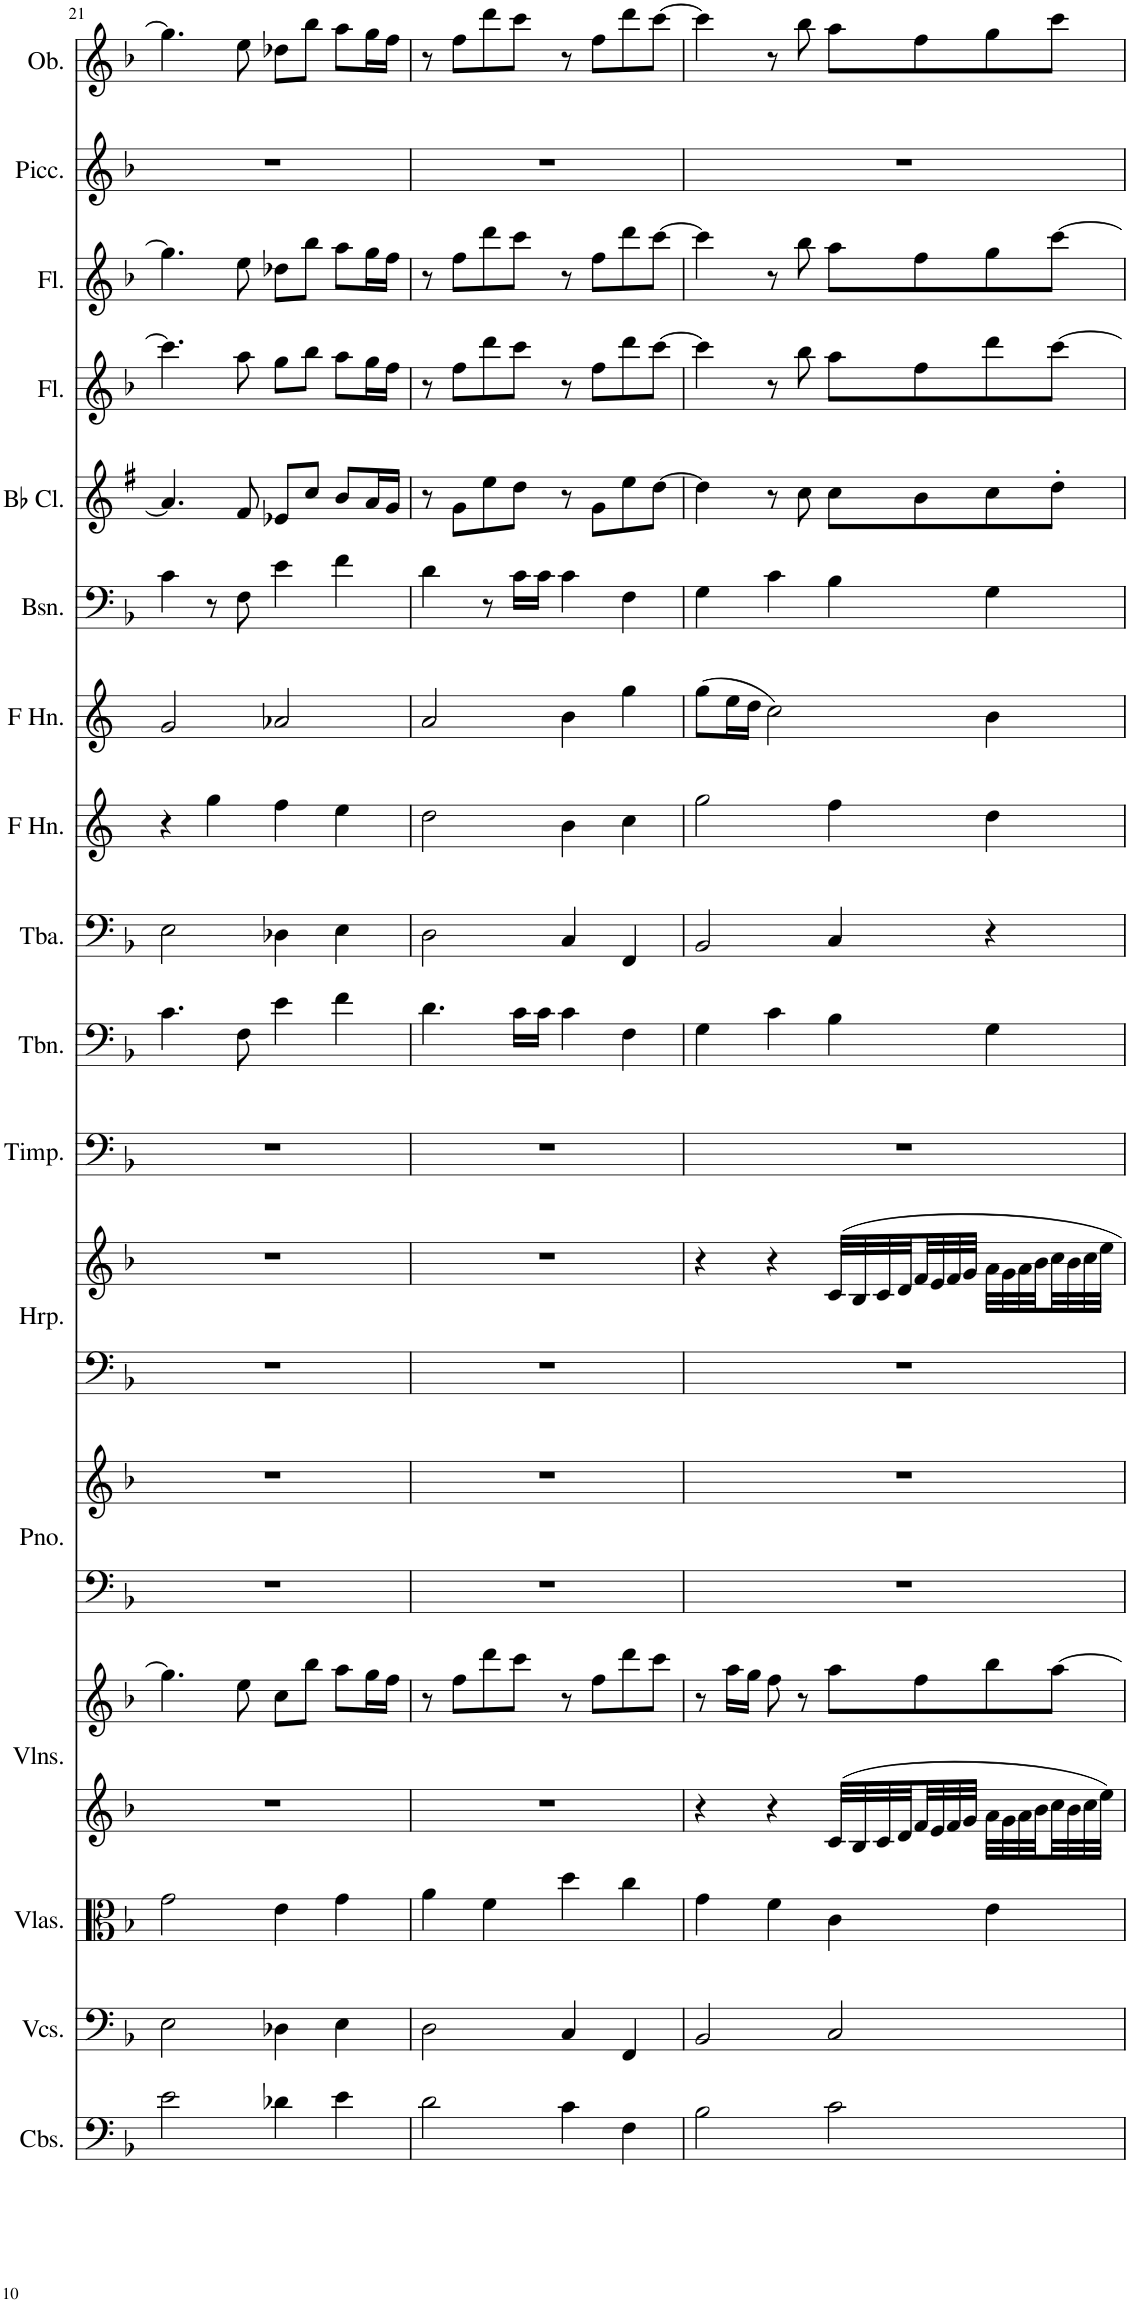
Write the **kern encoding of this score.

**kern	**kern	**kern	**kern	**kern	**kern	**kern	**kern	**kern	**kern	**kern	**kern	**kern	**kern	**kern	**kern	**kern	**kern	**kern	**kern
*part17	*part16	*part15	*part14	*part14	*part13	*part13	*part12	*part12	*part11	*part10	*part9	*part8	*part7	*part6	*part5	*part4	*part3	*part2	*part1
*staff20	*staff19	*staff18	*staff17	*staff16	*staff15	*staff14	*staff13	*staff12	*staff11	*staff10	*staff9	*staff8	*staff7	*staff6	*staff5	*staff4	*staff3	*staff2	*staff1
*I"Contrabasses	*I"Violoncellos	*I"Violas	*I"Violins	*	*I"Piano	*	*I"Harp	*	*I"Timpani	*I"Trombone	*I"Tuba	*I"Horn in F	*I"Horn in F	*I"Bassoon	*I"Bb Clarinet	*I"Flute	*I"Flute	*I"Piccolo	*I"Oboe
*I'Cbs.	*I'Vcs.	*I'Vlas.	*I'Vlns.	*	*I'Pno.	*	*I'Hrp.	*	*I'Timp.	*I'Tbn.	*I'Tba.	*	*	*I'Bsn.	*I'Bb Cl.	*I'Fl.	*I'Fl.	*I'Picc.	*I'Ob.
!!LO:PB:g=z
*clefF4	*clefF4	*clefC3	*clefG2	*clefG2	*clefF4	*clefG2	*clefF4	*clefG2	*clefF4	*clefF4	*clefF4	*clefG2	*clefG2	*clefF4	*clefG2	*clefG2	*clefG2	*clefG2	*clefG2
*Trd7c12	*	*	*	*	*	*	*	*	*	*	*	*Trd4c7	*Trd4c7	*	*Trd1c2	*	*	*Trd-7c-12	*
*k[b-]	*k[b-]	*k[b-]	*k[b-]	*k[b-]	*k[b-]	*k[b-]	*k[b-]	*k[b-]	*k[b-]	*k[b-]	*k[b-]	*k[]	*k[]	*k[b-]	*k[f#]	*k[b-]	*k[b-]	*k[b-]	*k[b-]
*M4/4	*M4/4	*M4/4	*M4/4	*M4/4	*M4/4	*M4/4	*M4/4	*M4/4	*M4/4	*M4/4	*M4/4	*M4/4	*M4/4	*M4/4	*M4/4	*M4/4	*M4/4	*M4/4	*M4/4
=21	=21	=21	=21	=21	=21	=21	=21	=21	=21	=21	=21	=21	=21	=21	=21	=21	=21	=21	=21
2e\	2E\	2g\	1r	4.gg\]	1r	1r	1r	1r	1r	4.c\	2E\	4r	2g/	4c\	4.a/]	4.ccc\]	4.gg\]	1r	4.gg\]
.	.	.	.	.	.	.	.	.	.	.	.	4gg\	.	8r	.	.	.	.	.
.	.	.	.	8ee\	.	.	.	.	.	8F\	.	.	.	8F\	8f#/	8aa\	8ee\	.	8ee\
4d-X\	4D-X\	4e\	.	8cc\L	.	.	.	.	.	4e\	4D-X\	4ff\	2a-X/	4e\	8e-X/L	8gg\L	8dd-X\L	.	8dd-X\L
.	.	.	.	8bb-\J	.	.	.	.	.	.	.	.	.	.	8cc/J	8bb-\J	8bb-\J	.	8bb-\J
4e\	4E\	4g\	.	8aa\L	.	.	.	.	.	4f\	4E\	4ee\	.	4f\	8b/L	8aa\L	8aa\L	.	8aa\L
.	.	.	.	16gg\L	.	.	.	.	.	.	.	.	.	.	16a/L	16gg\L	16gg\L	.	16gg\L
.	.	.	.	16ff\JJ	.	.	.	.	.	.	.	.	.	.	16g/JJ	16ff\JJ	16ff\JJ	.	16ff\JJ
=22	=22	=22	=22	=22	=22	=22	=22	=22	=22	=22	=22	=22	=22	=22	=22	=22	=22	=22	=22
2d\	2D\	4a\	1r	8r	1r	1r	1r	1r	1r	4.d\	2D\	2dd\	2a/	4d\	8r	8r	8r	1r	8r
.	.	.	.	8ff\L	.	.	.	.	.	.	.	.	.	.	8g\L	8ff\L	8ff\L	.	8ff\L
.	.	4f\	.	8ddd\	.	.	.	.	.	.	.	.	.	8r	8ee\	8ddd\	8ddd\	.	8ddd\
.	.	.	.	8ccc\J	.	.	.	.	.	16c\LL	.	.	.	16c\LL	8dd\J	8ccc\J	8ccc\J	.	8ccc\J
.	.	.	.	.	.	.	.	.	.	16c\JJ	.	.	.	16c\JJ	.	.	.	.	.
4c\	4C/	4dd\	.	8r	.	.	.	.	.	4c\	4C/	4b\	4b\	4c\	8r	8r	8r	.	8r
.	.	.	.	8ff\L	.	.	.	.	.	.	.	.	.	.	8g\L	8ff\L	8ff\L	.	8ff\L
4F\	4FF/	4cc\	.	8ddd\	.	.	.	.	.	4F\	4FF/	4cc\	4gg\	4F\	8ee\	8ddd\	8ddd\	.	8ddd\
.	.	.	.	8ccc\J	.	.	.	.	.	.	.	.	.	.	[8dd\J	[8ccc\J	[8ccc\J	.	[8ccc\J
=23	=23	=23	=23	=23	=23	=23	=23	=23	=23	=23	=23	=23	=23	=23	=23	=23	=23	=23	=23
2B-\	2BB-/	4g\	4r	8r	1r	1r	1r	4r	1r	4G\	2BB-/	2gg\	(8gg\L	4G\	4dd\]	4ccc\]	4ccc\]	1r	4ccc\]
.	.	.	.	16aa\LL	.	.	.	.	.	.	.	.	16ee\L	.	.	.	.	.	.
.	.	.	.	16gg\JJ	.	.	.	.	.	.	.	.	16dd\JJ	.	.	.	.	.	.
.	.	4f\	4r	8ff\	.	.	.	4r	.	4c\	.	.	2cc\)	4c\	8r	8r	8r	.	8r
.	.	.	.	8r	.	.	.	.	.	.	.	.	.	.	8cc\	8bb-\	8bb-\	.	8bb-\
2c\	2C/	4c\	32c/LLL	8aa\L	.	.	.	32c/LLL	.	4B-\	4C/	4ff\	.	4B-\	8cc\L	8aa\L	8aa\L	.	8aa\L
.	.	.	32B-/	.	.	.	.	32B-/	.	.	.	.	.	.	.	.	.	.	.
.	.	.	32c/	.	.	.	.	32c/	.	.	.	.	.	.	.	.	.	.	.
.	.	.	32d/	.	.	.	.	32d/	.	.	.	.	.	.	.	.	.	.	.
.	.	.	32f/	8ff\	.	.	.	32f/	.	.	.	.	.	.	8b\	8ff\	8ff\	.	8ff\
.	.	.	32e/	.	.	.	.	32e/	.	.	.	.	.	.	.	.	.	.	.
.	.	.	32f/	.	.	.	.	32f/	.	.	.	.	.	.	.	.	.	.	.
.	.	.	32g/JJJ	.	.	.	.	32g/JJJ	.	.	.	.	.	.	.	.	.	.	.
.	.	4e\	32a\LLL	8bb-\	.	.	.	32a\LLL	.	4G\	4r	4dd\	4b\	4G\	8cc\	8ddd\	8gg\	.	8gg\
.	.	.	32g\	.	.	.	.	32g\	.	.	.	.	.	.	.	.	.	.	.
.	.	.	32a\	.	.	.	.	32a\	.	.	.	.	.	.	.	.	.	.	.
.	.	.	32b-\	.	.	.	.	32b-\	.	.	.	.	.	.	.	.	.	.	.
.	.	.	32cc\	[8aa\J	.	.	.	32cc\	.	.	.	.	.	.	8dd'\J	[8ccc\J	[8ccc\J	.	8ccc\J
.	.	.	32b-\	.	.	.	.	32b-\	.	.	.	.	.	.	.	.	.	.	.
.	.	.	32cc\	.	.	.	.	32cc\	.	.	.	.	.	.	.	.	.	.	.
.	.	.	32ee\JJJ	.	.	.	.	32ee\JJJ	.	.	.	.	.	.	.	.	.	.	.
=	=	=	=	=	=	=	=	=	=	=	=	=	=	=	=	=	=	=	=
*-	*-	*-	*-	*-	*-	*-	*-	*-	*-	*-	*-	*-	*-	*-	*-	*-	*-	*-	*-
